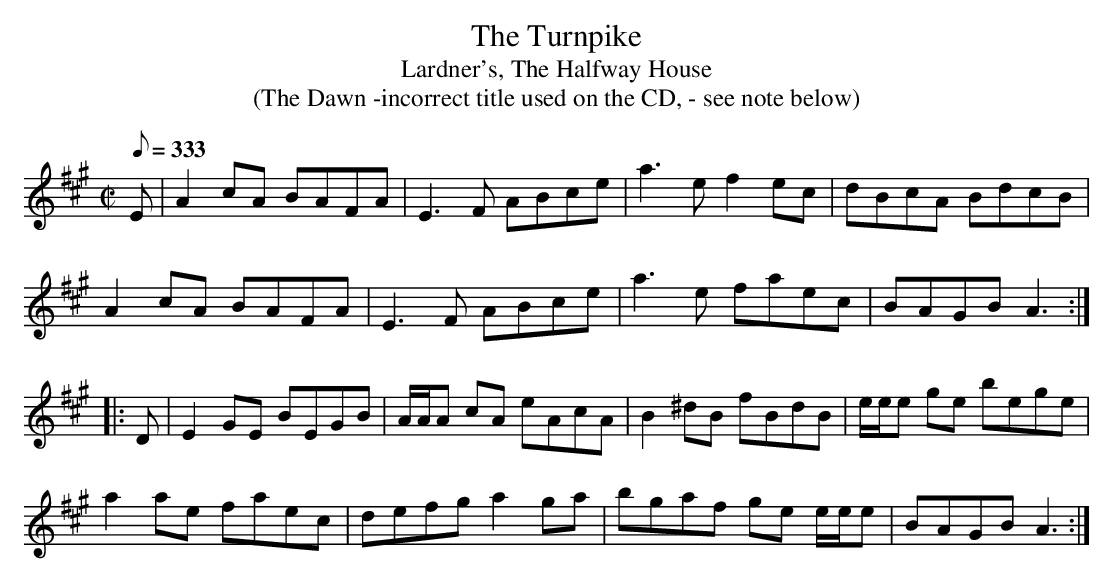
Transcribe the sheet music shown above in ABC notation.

X:1
T:The Turnpike
T:Lardner's, The Halfway House
T:(The Dawn -incorrect title used on the CD, - see note below)
L:1/8
M:C|
Q:333
K:A
E|A2 cA BAFA|E3 F ABce|a3 e f2 ec|dBcA BdcB|
A2 cA BAFA|E3 F ABce|a3 e faec|BAGB A3:|
|:D|E2 GE BEGB|A/A/A cA eAcA|B2 ^dB fBdB|e/e/e ge bege|
a2 ae faec|defg a2 ga|bgaf ge e/e/e|BAGB A3:|
